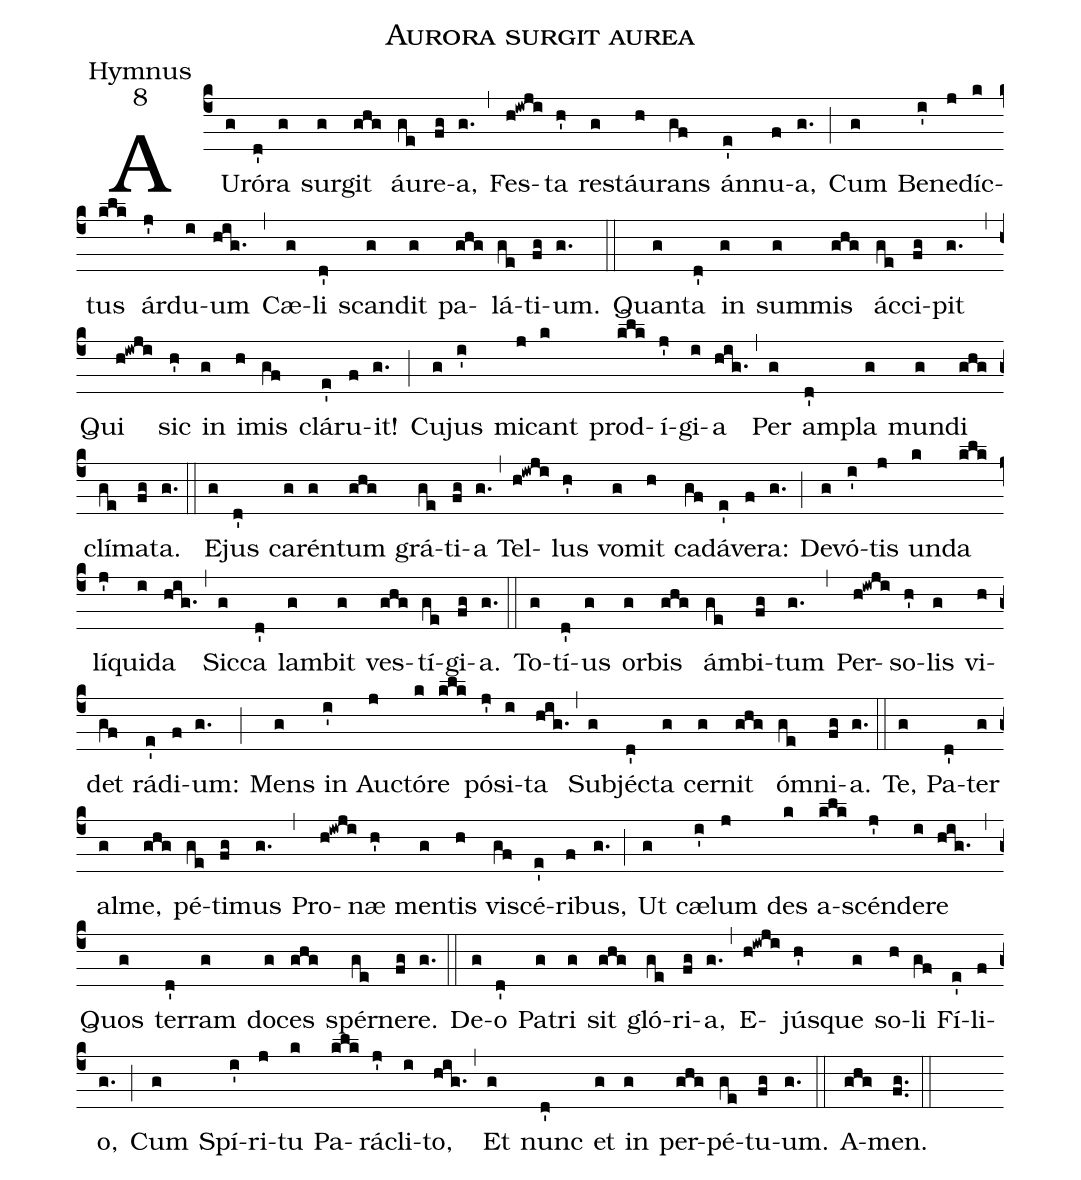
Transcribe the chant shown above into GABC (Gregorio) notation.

name:Aurora surgit aurea;
office-part:Hymnus;
mode:8;
%%
(c4) AU(g)ró(d')ra(g) sur(g)git(ghg) áu(ge)re(fg)a,(g.) (,) Fes(h!iwji)ta(h') re(g)stáu(h)rans(gf) án(e')nu(f)a,(g.) (;) Cum(g) Be(i')ne(j)díc(k)tus(klk) ár(j')du(i)um(hig.) (,) Cæ(g)li(d') scan(g)dit(g) pa(ghg)lá(ge)ti(fg)um.(g.) (::)
Quan(g)ta(d') in(g) sum(g)mis(ghg) ác(ge)ci(fg)pit(g.) (,) Qui(h!iwji) sic(h') in(g) i(h)mis(gf) clá(e')ru(f)it!(g.) (;) Cu(g)jus(i') mi(j)cant(k) prod(klk)í(j')gi(i)a(hig.) (,) Per(g) am(d')pla(g) mun(g)di(ghg) clí(ge)ma(fg)ta.(g.) (::)

E(g)jus(d') ca(g)rén(g)tum(ghg) grá(ge)ti(fg)a(g.) (,) Tel(h!iwji)lus(h') vo(g)mit(h) ca(gf)dá(e')ve(f)ra:(g.) (;) De(g)vó(i')tis(j) un(k)da(klk) lí(j')qui(i)da(hig.) (,) Sic(g)ca(d') lam(g)bit(g) ves(ghg)tí(ge)gi(fg)a.(g.) (::)

To(g)tí(d')us(g) or(g)bis(ghg) ámb(ge)i(fg)tum(g.) (,) Per(h!iwji)so(h')lis(g) vi(h)det(gf) rá(e')di(f)um:(g.) (;) Mens(g) in(i') Auc(j)tó(k)re(klk) pó(j')si(i)ta(hig.) (,) Sub(g)jéc(d')ta(g) cer(g)nit(ghg) óm(ge)ni(fg)a.(g.) (::)

Te,(g) Pa(d')ter(g) al(g)me,(ghg) pé(ge)ti(fg)mus(g.) (,) Pro(h!iwji)næ(h') men(g)tis(h) vi(gf)scé(e')ri(f)bus,(g.) (;) Ut(g) cæ(i')lum(j) des(k) a(klk)scén(j')de(i)re(hig.) (,) Quos(g) ter(d')ram(g) do(g)ces(ghg) spér(ge)ne(fg)re.(g.) (::)

De(g)o(d') Pa(g)tri(g) sit(ghg) gló(ge)ri(fg)a,(g.) (,) E(h!iwji)jús(h')que(g) so(h)li(gf) Fí(e')li(f)o,(g.) (;) Cum(g) Spí(i')ri(j)tu(k) Pa(klk)rá(j')cli(i)to,(hig.) (,) Et(g) nunc(d') et(g) in(g) per(ghg)pé(ge)tu(fg)um.(g.) (::)
A(ghg)men.(f.g.) (::)
